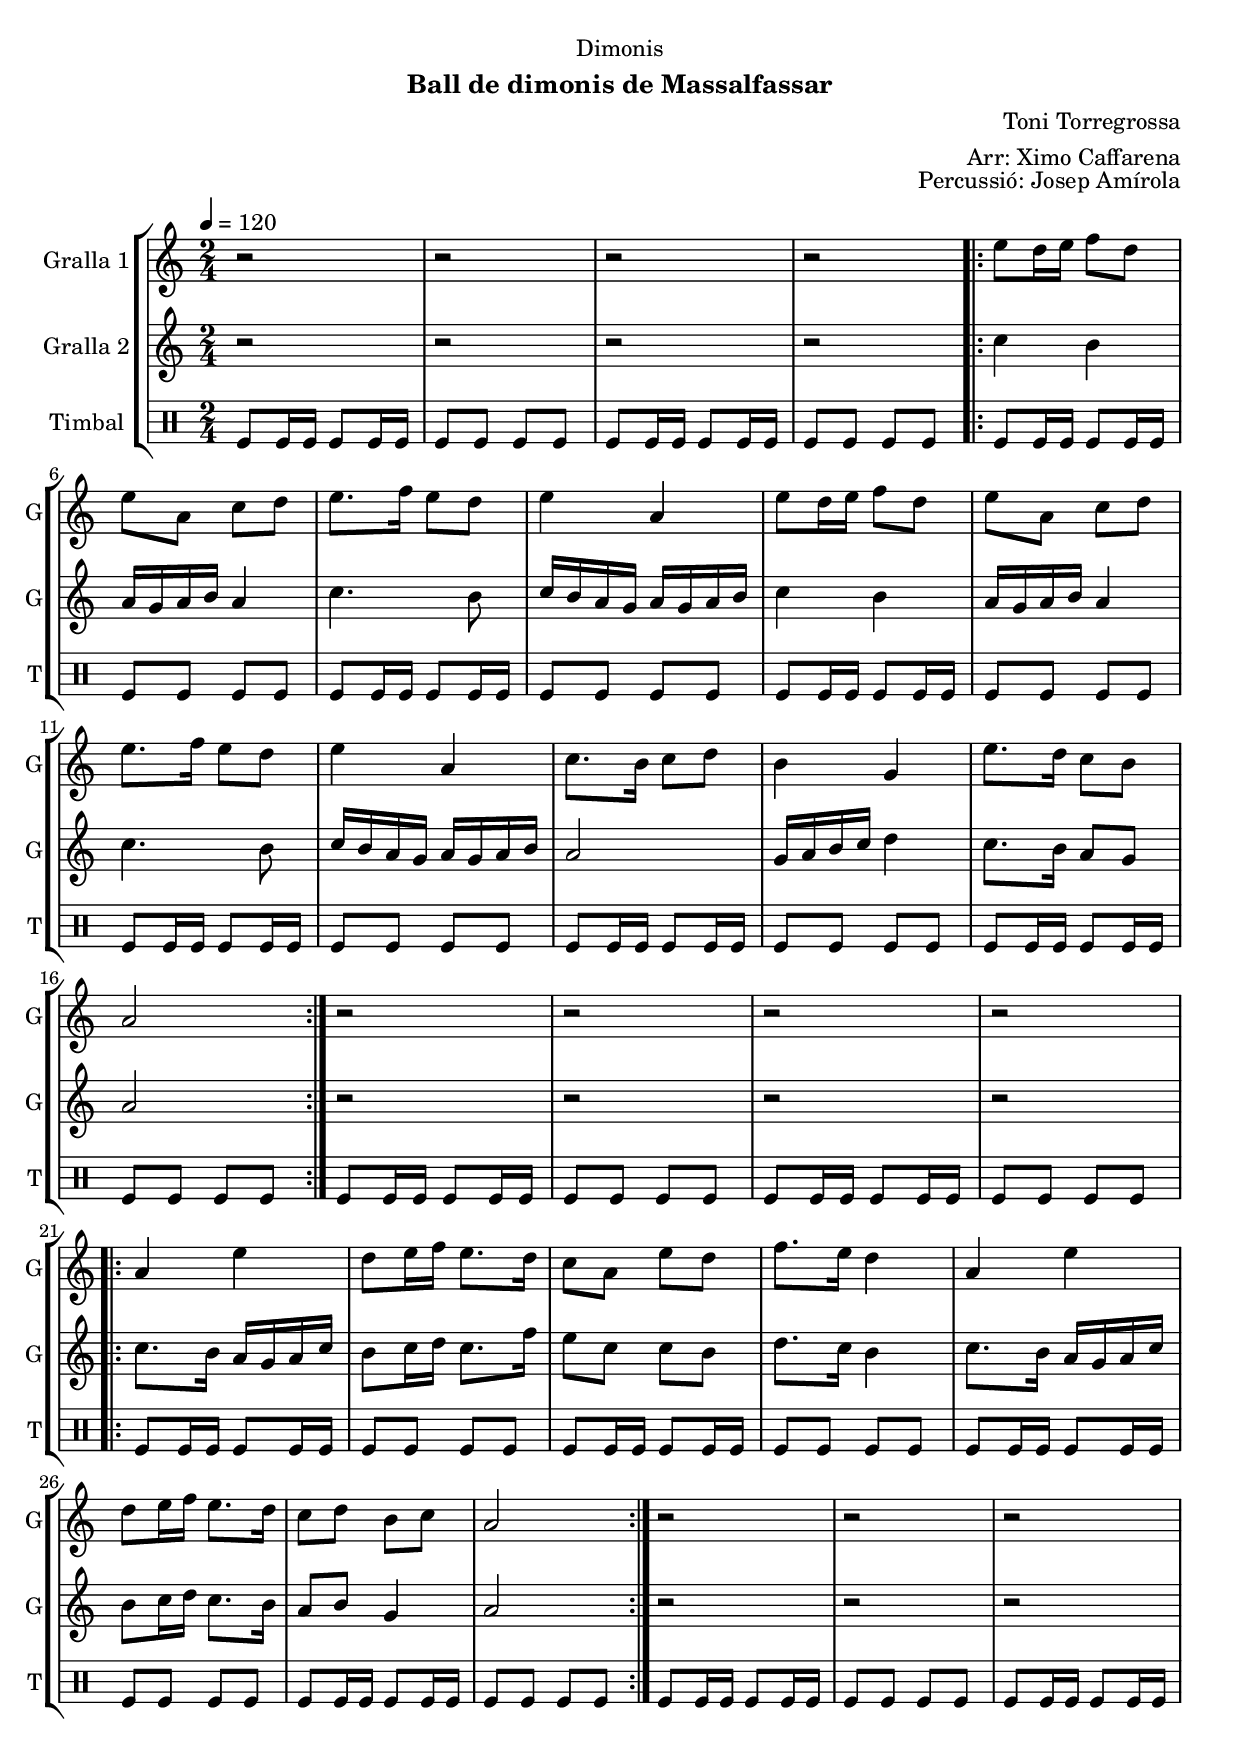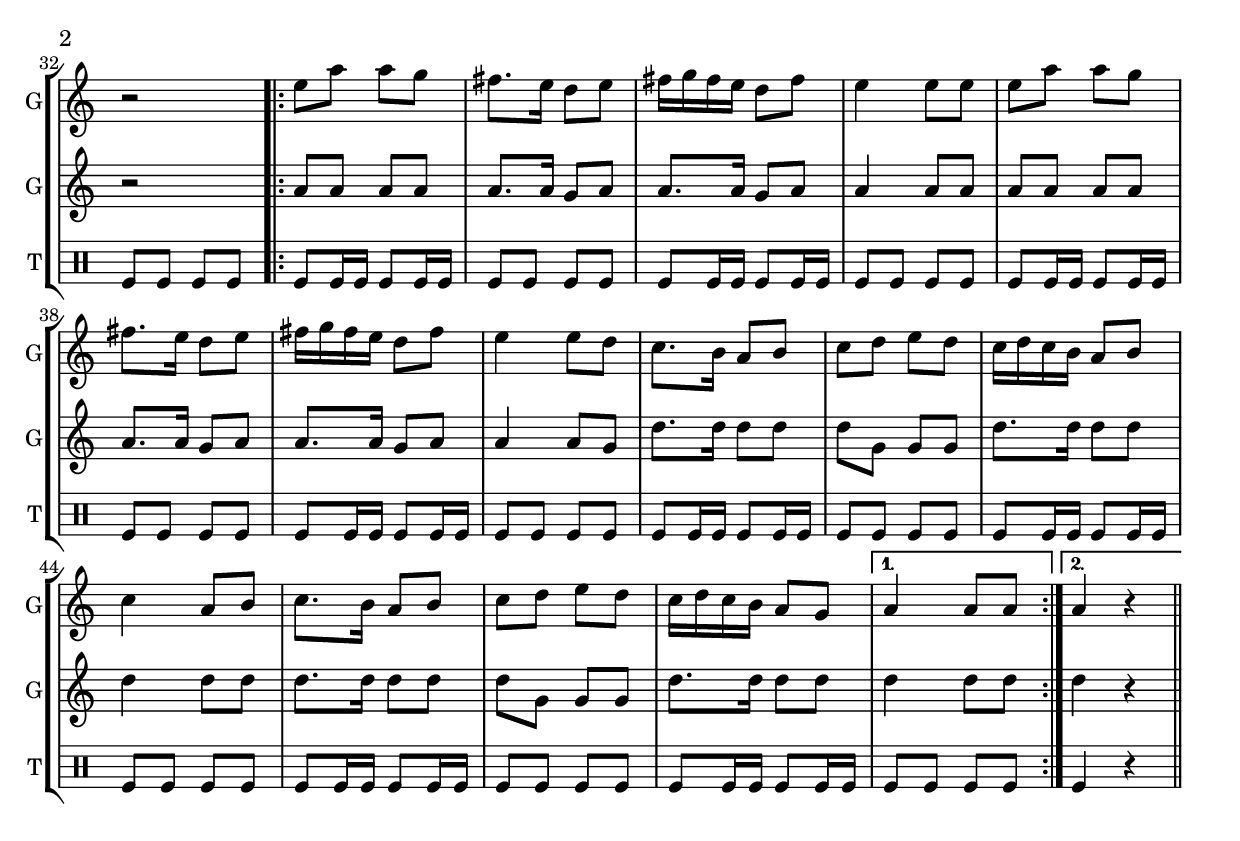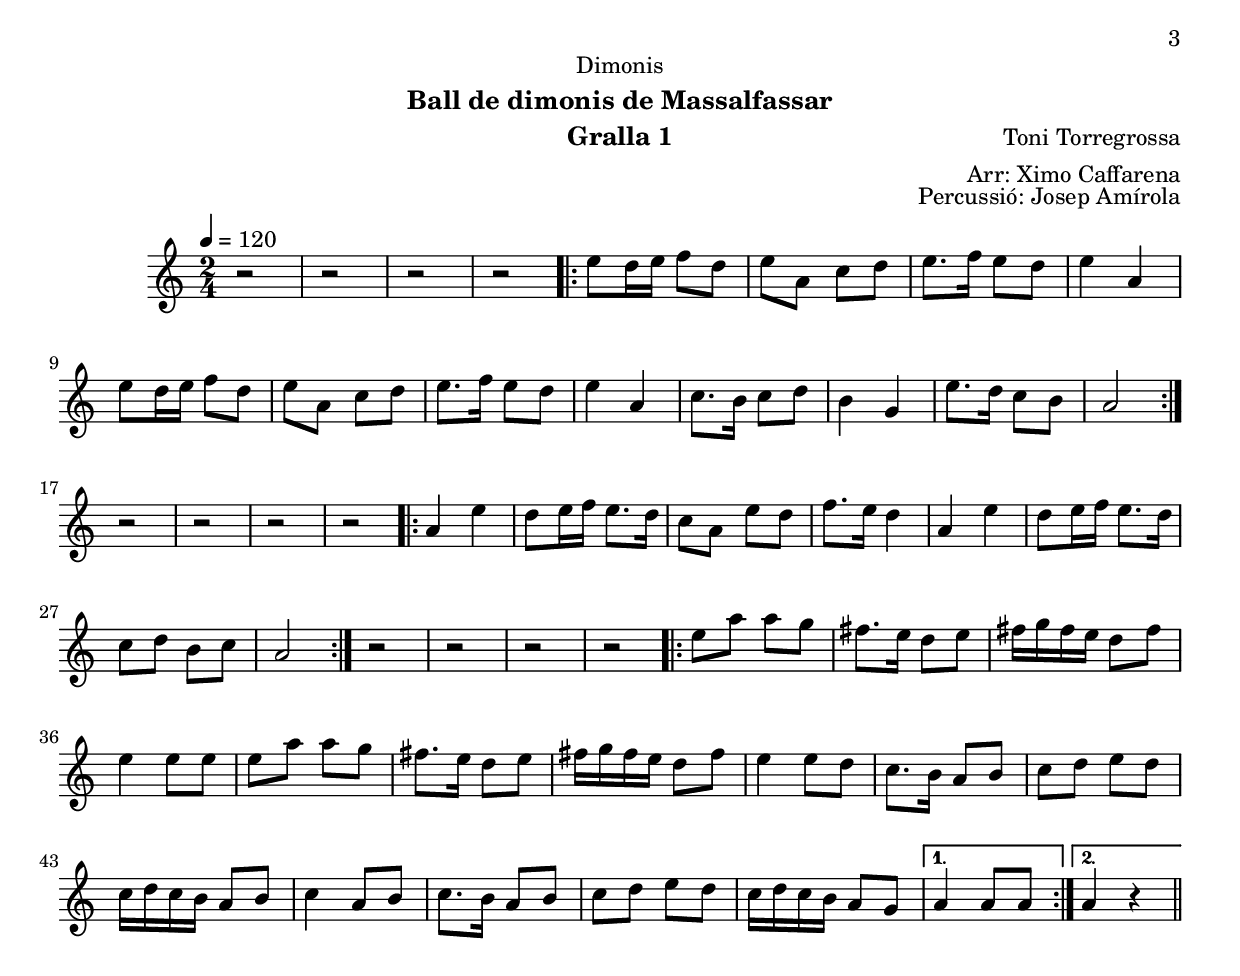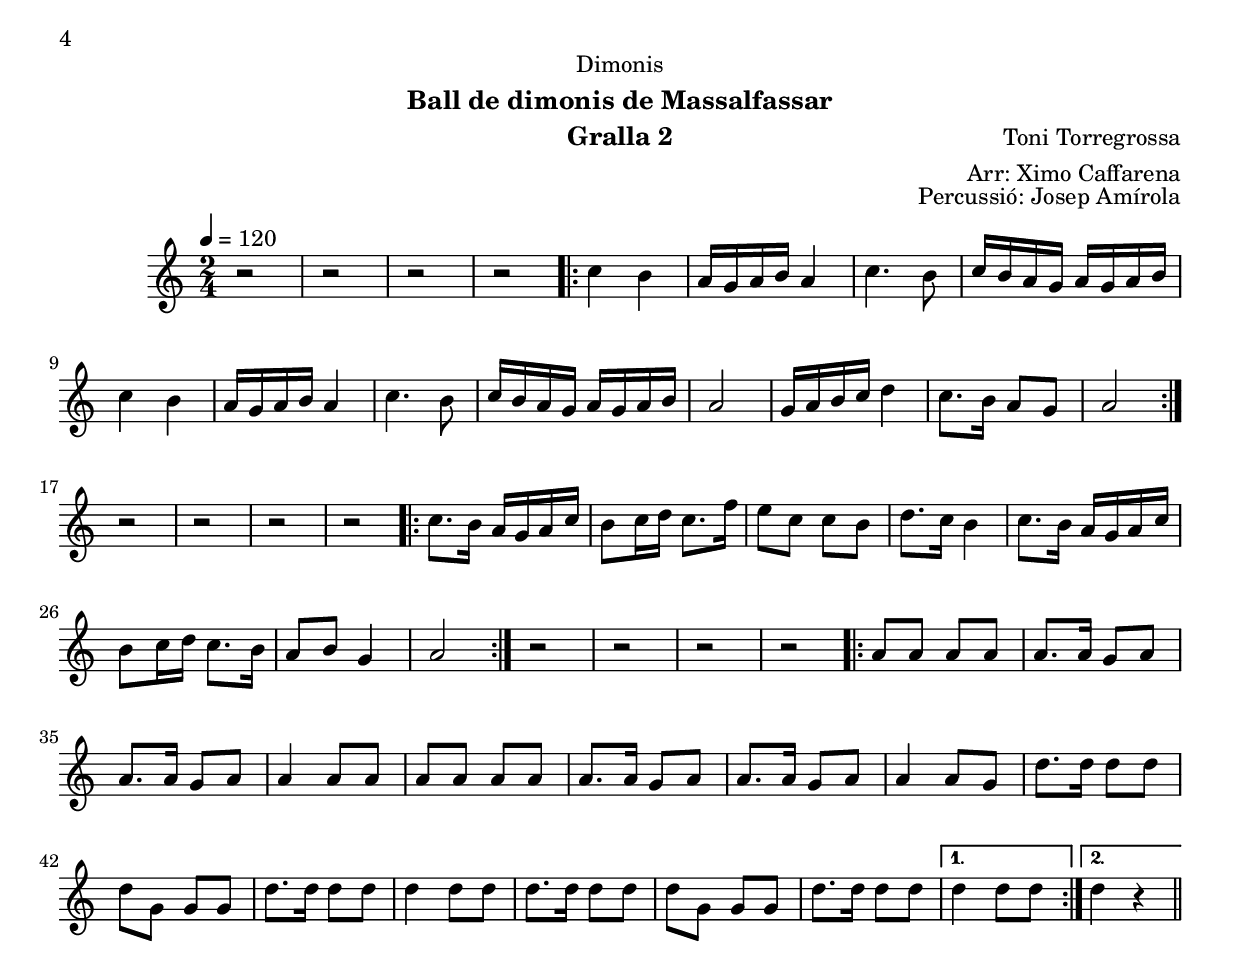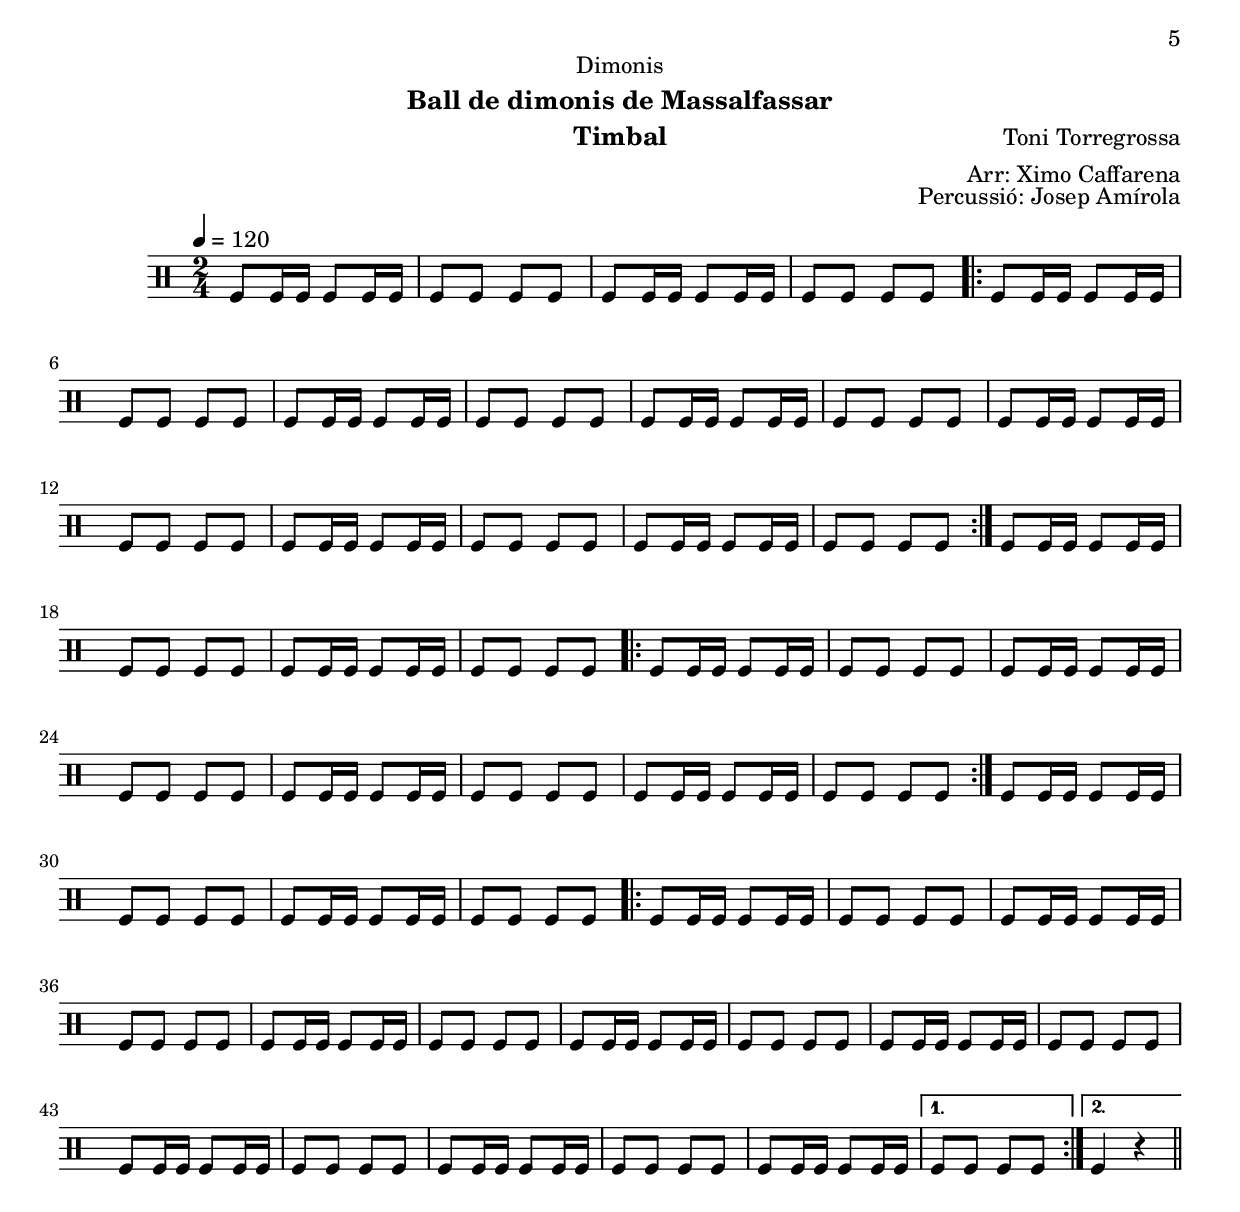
\version "2.16.2"

\header {
  dedication="Dimonis"
  title=""
  subtitle="Ball de dimonis de Massalfassar"
  subsubtitle=""
  poet=""
  meter=""
  piece=""
  composer="Toni Torregrossa"
  arranger="Arr: Ximo Caffarena"
  opus="Percussió: Josep Amírola"
  instrument=""
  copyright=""
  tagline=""
}

liniaroAa =
\relative e''
{
  \tempo 4=120
  \clef treble
  \key c \major
  \time 2/4
  r2  |
  r2  |
  r2  |
  r2  |
  %05
  \repeat volta 2 { e8 d16 e f8 d  |
  e8 a, c d  |
  e8. f16 e8 d  |
  e4 a,  |
  e'8 d16 e f8 d  |
  %10
  e8 a, c d  |
  e8. f16 e8 d  |
  e4 a,  |
  c8. b16 c8 d  |
  b4 g  |
  %15
  e'8. d16 c8 b  |
  a2  | }
  r2  |
  r2  |
  r2  |
  %20
  r2  |
  \repeat volta 2 { a4 e'  |
  d8 e16 f e8. d16  |
  c8 a e' d  |
  f8. e16 d4  |
  %25
  a4 e'  |
  d8 e16 f e8. d16  |
  c8 d b c  |
  a2  | }
  r2  |
  %30
  r2  |
  r2  |
  r2  |
  \repeat volta 2 { e'8 a a g  |
  fis8. e16 d8 e  |
  %35
  fis16 g fis e d8 fis  |
  e4 e8 e  |
  e8 a a g  |
  fis8. e16 d8 e  |
  fis16 g fis e d8 fis  |
  %40
  e4 e8 d  |
  c8. b16 a8 b  |
  c8 d e d  |
  c16 d c b a8 b  |
  c4 a8 b  |
  %45
  c8. b16 a8 b  |
  c8 d e d  |
  c16 d c b a8 g }
  \alternative { { a4 a8 a }
  { a4 r } } \bar "||"
}

liniaroAb =
\relative c''
{
  \tempo 4=120
  \clef treble
  \key c \major
  \time 2/4
  r2  |
  r2  |
  r2  |
  r2  |
  %05
  \repeat volta 2 { c4 b  |
  a16 g a b a4  |
  c4. b8  |
  c16 b a g a g a b  |
  c4 b  |
  %10
  a16 g a b a4  |
  c4. b8  |
  c16 b a g a g a b  |
  a2  |
  g16 a b c d4  |
  %15
  c8. b16 a8 g  |
  a2  | }
  r2  |
  r2  |
  r2  |
  %20
  r2  |
  \repeat volta 2 { c8. b16 a g a c  |
  b8 c16 d c8. f16  |
  e8 c c b  |
  d8. c16 b4  |
  %25
  c8. b16 a g a c  |
  b8 c16 d c8. b16  |
  a8 b g4  |
  a2  | }
  r2  |
  %30
  r2  |
  r2  |
  r2  |
  \repeat volta 2 { a8 a a a  |
  a8. a16 g8 a  |
  %35
  a8. a16 g8 a  |
  a4 a8 a  |
  a8 a a a  |
  a8. a16 g8 a  |
  a8. a16 g8 a  |
  %40
  a4 a8 g  |
  d'8. d16 d8 d  |
  d8 g, g g  |
  d'8. d16 d8 d  |
  d4 d8 d  |
  %45
  d8. d16 d8 d  |
  d8 g, g g  |
  d'8. d16 d8 d }
  \alternative { { d4 d8 d }
  { d4 r } } \bar "||"
}

liniaroAc =
\drummode
{
  \tempo 4=120
  \time 2/4
  tomfl8 tomfl16 tomfl tomfl8 tomfl16 tomfl  |
  tomfl8 tomfl tomfl tomfl  |
  tomfl8 tomfl16 tomfl tomfl8 tomfl16 tomfl  |
  tomfl8 tomfl tomfl tomfl  |
  %05
  \repeat volta 2 { tomfl8 tomfl16 tomfl tomfl8 tomfl16 tomfl  |
  tomfl8 tomfl tomfl tomfl  |
  tomfl8 tomfl16 tomfl tomfl8 tomfl16 tomfl  |
  tomfl8 tomfl tomfl tomfl  |
  tomfl8 tomfl16 tomfl tomfl8 tomfl16 tomfl  |
  %10
  tomfl8 tomfl tomfl tomfl  |
  tomfl8 tomfl16 tomfl tomfl8 tomfl16 tomfl  |
  tomfl8 tomfl tomfl tomfl  |
  tomfl8 tomfl16 tomfl tomfl8 tomfl16 tomfl  |
  tomfl8 tomfl tomfl tomfl  |
  %15
  tomfl8 tomfl16 tomfl tomfl8 tomfl16 tomfl  |
  tomfl8 tomfl tomfl tomfl  | }
  tomfl8 tomfl16 tomfl tomfl8 tomfl16 tomfl  |
  tomfl8 tomfl tomfl tomfl  |
  tomfl8 tomfl16 tomfl tomfl8 tomfl16 tomfl  |
  %20
  tomfl8 tomfl tomfl tomfl  |
  \repeat volta 2 { tomfl8 tomfl16 tomfl tomfl8 tomfl16 tomfl  |
  tomfl8 tomfl tomfl tomfl  |
  tomfl8 tomfl16 tomfl tomfl8 tomfl16 tomfl  |
  tomfl8 tomfl tomfl tomfl  |
  %25
  tomfl8 tomfl16 tomfl tomfl8 tomfl16 tomfl  |
  tomfl8 tomfl tomfl tomfl  |
  tomfl8 tomfl16 tomfl tomfl8 tomfl16 tomfl  |
  tomfl8 tomfl tomfl tomfl  | }
  tomfl8 tomfl16 tomfl tomfl8 tomfl16 tomfl  |
  %30
  tomfl8 tomfl tomfl tomfl  |
  tomfl8 tomfl16 tomfl tomfl8 tomfl16 tomfl  |
  tomfl8 tomfl tomfl tomfl  |
  \repeat volta 2 { tomfl8 tomfl16 tomfl tomfl8 tomfl16 tomfl  |
  tomfl8 tomfl tomfl tomfl  |
  %35
  tomfl8 tomfl16 tomfl tomfl8 tomfl16 tomfl  |
  tomfl8 tomfl tomfl tomfl  |
  tomfl8 tomfl16 tomfl tomfl8 tomfl16 tomfl  |
  tomfl8 tomfl tomfl tomfl  |
  tomfl8 tomfl16 tomfl tomfl8 tomfl16 tomfl  |
  %40
  tomfl8 tomfl tomfl tomfl  |
  tomfl8 tomfl16 tomfl tomfl8 tomfl16 tomfl  |
  tomfl8 tomfl tomfl tomfl  |
  tomfl8 tomfl16 tomfl tomfl8 tomfl16 tomfl  |
  tomfl8 tomfl tomfl tomfl  |
  %45
  tomfl8 tomfl16 tomfl tomfl8 tomfl16 tomfl  |
  tomfl8 tomfl tomfl tomfl  |
  tomfl8 tomfl16 tomfl tomfl8 tomfl16 tomfl }
  \alternative { { tomfl8 tomfl tomfl tomfl }
  { tomfl4 r } } \bar "||"
}

\bookpart {
  \score {
    \new StaffGroup {
      \override Score.RehearsalMark #'self-alignment-X = #LEFT
      <<
        \new Staff \with {instrumentName = #"Gralla 1" shortInstrumentName = #"G"} \liniaroAa
        \new Staff \with {instrumentName = #"Gralla 2" shortInstrumentName = #"G"} \liniaroAb
        \new DrumStaff \with {instrumentName = #"Timbal" shortInstrumentName = #"T"} \liniaroAc
      >>
    }
    \layout {}
  }
  \score { \unfoldRepeats
    \new StaffGroup {
      \override Score.RehearsalMark #'self-alignment-X = #LEFT
      <<
        \new Staff \with {instrumentName = #"Gralla 1" shortInstrumentName = #"G"} \liniaroAa
        \new Staff \with {instrumentName = #"Gralla 2" shortInstrumentName = #"G"} \liniaroAb
        \new DrumStaff \with {instrumentName = #"Timbal" shortInstrumentName = #"T"} \liniaroAc
      >>
    }
    \midi {
      \set Staff.midiInstrument = "oboe"
      \set DrumStaff.midiInstrument = "drums"
    }
  }
}

\bookpart {
  \header {instrument="Gralla 1"}
  \score {
    \new StaffGroup {
      \override Score.RehearsalMark #'self-alignment-X = #LEFT
      <<
        \new Staff \liniaroAa
      >>
    }
    \layout {}
  }
  \score { \unfoldRepeats
    \new StaffGroup {
      \override Score.RehearsalMark #'self-alignment-X = #LEFT
      <<
        \new Staff \liniaroAa
      >>
    }
    \midi {
      \set Staff.midiInstrument = "oboe"
      \set DrumStaff.midiInstrument = "drums"
    }
  }
}

\bookpart {
  \header {instrument="Gralla 2"}
  \score {
    \new StaffGroup {
      \override Score.RehearsalMark #'self-alignment-X = #LEFT
      <<
        \new Staff \liniaroAb
      >>
    }
    \layout {}
  }
  \score { \unfoldRepeats
    \new StaffGroup {
      \override Score.RehearsalMark #'self-alignment-X = #LEFT
      <<
        \new Staff \liniaroAb
      >>
    }
    \midi {
      \set Staff.midiInstrument = "oboe"
      \set DrumStaff.midiInstrument = "drums"
    }
  }
}

\bookpart {
  \header {instrument="Timbal"}
  \score {
    \new StaffGroup {
      \override Score.RehearsalMark #'self-alignment-X = #LEFT
      <<
        \new DrumStaff \liniaroAc
      >>
    }
    \layout {}
  }
  \score { \unfoldRepeats
    \new StaffGroup {
      \override Score.RehearsalMark #'self-alignment-X = #LEFT
      <<
        \new DrumStaff \liniaroAc
      >>
    }
    \midi {
      \set Staff.midiInstrument = "oboe"
      \set DrumStaff.midiInstrument = "drums"
    }
  }
}

